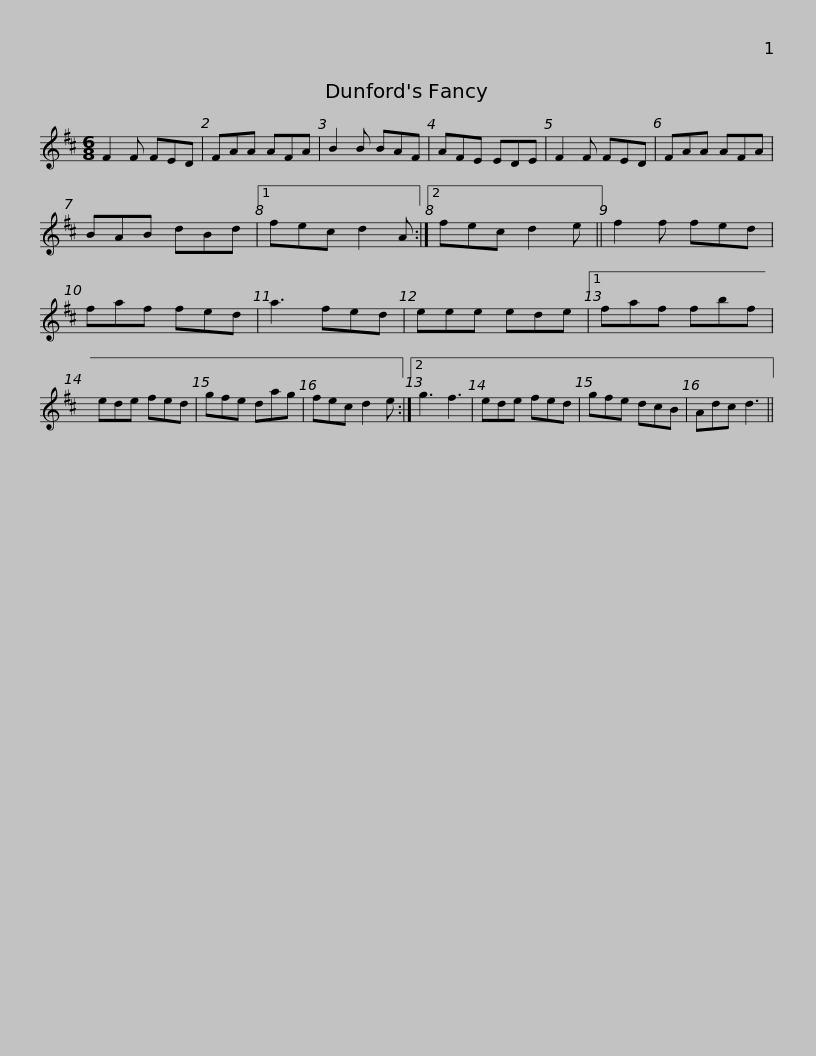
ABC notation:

X:1
L:1/8
M:6/8
I:linebreak $
K:D
V:1 treble
V:1
 F2 F FED | FAA AFA | B2 B BAF | AFE EDE | F2 F FED | %5
 FAA AFA | BAB dBd |1$ fec d2 A :|2 fec d2 e || f2 f fed | %10
 faf fed | a3 fed | eee ede |1 faf fbf | ede fed |$ %15
 gfe dag | fec d2 e :|2 g3 f3 | ede fed | gfe dcB | %20
 Adc d3 || %21
